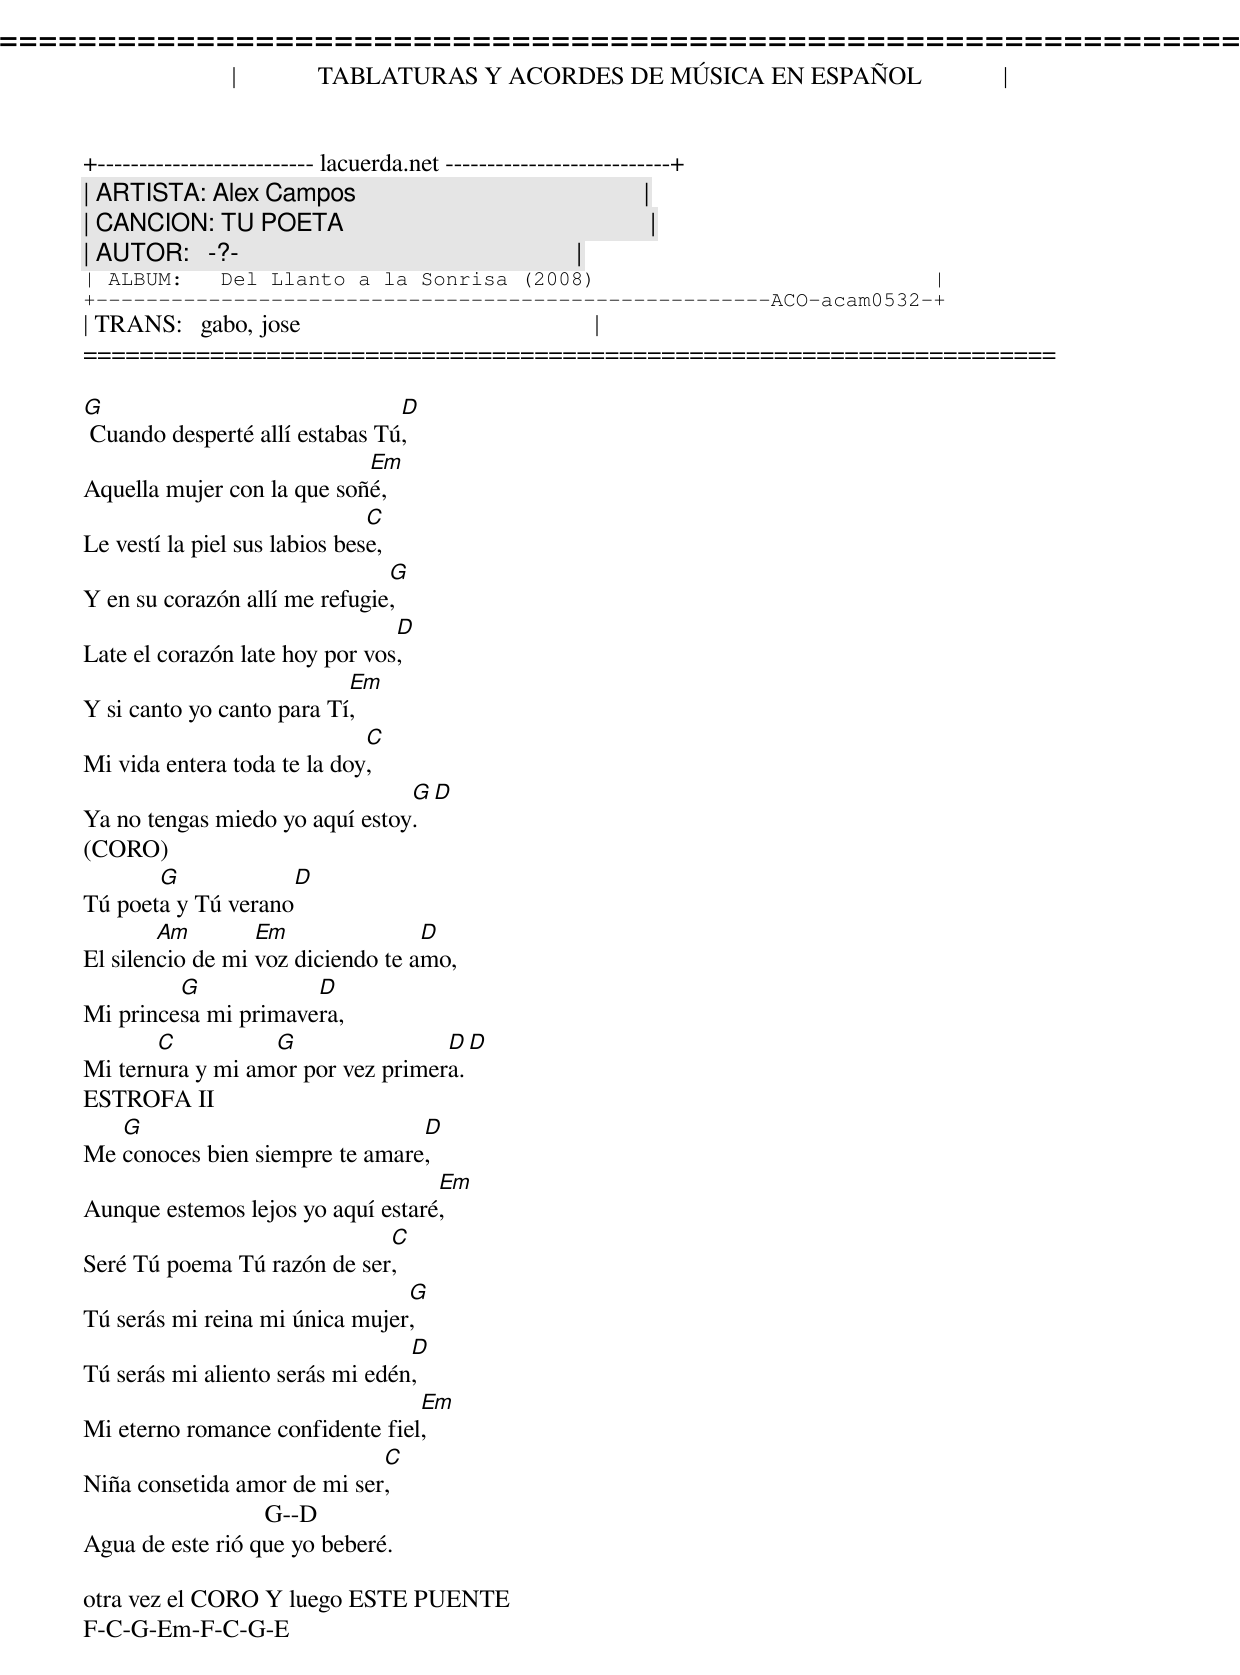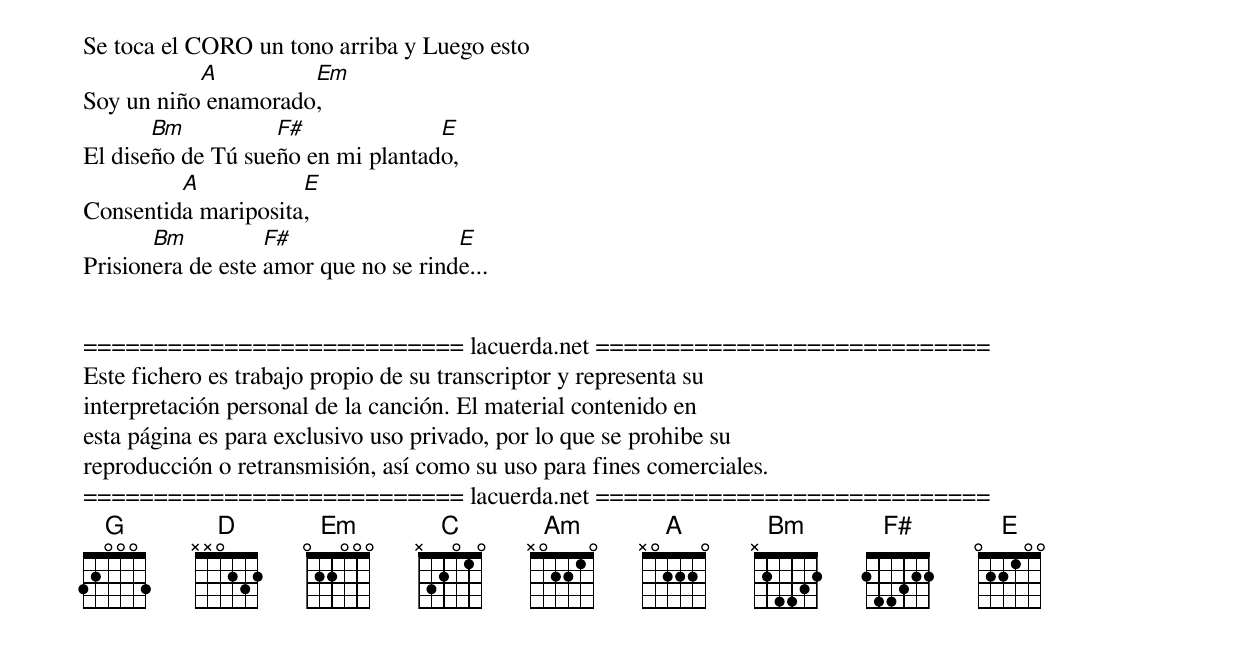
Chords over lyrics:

=====================================================================
|             TABLATURAS Y ACORDES DE MÚSICA EN ESPAÑOL             |
+-------------------------- lacuerda.net ---------------------------+
| ARTISTA: Alex Campos                                              |
| CANCION: TU POETA                                                 |
| AUTOR:   -?-                                                      |
| ALBUM:   Del Llanto a la Sonrisa (2008)                           |
+------------------------------------------------------ACO-acam0532-+
| TRANS:   gabo, jose                                               |
=====================================================================

G                               D
 Cuando desperté allí estabas Tú,
                            Em
Aquella mujer con la que soñé,
                               C
Le vestí la piel sus labios bese,
                               G
Y en su corazón allí me refugie,
                                D
Late el corazón late hoy por vos,
                           Em
Y si canto yo canto para Tí,
                             C
Mi vida entera toda te la doy,
                                G D
Ya no tengas miedo yo aquí estoy.
(CORO)
       G            D
Tú poeta y Tú verano
        Am        Em               D
El silencio de mi voz diciendo te amo,
         G            D
Mi princesa mi primavera,
       C          G                D D
Mi ternura y mi amor por vez primera.
ESTROFA II
   G                            D
Me conoces bien siempre te amare,
                                   Em
Aunque estemos lejos yo aquí estaré,
                             C
Seré Tú poema Tú razón de ser,
                                G
Tú serás mi reina mi única mujer,
                                 D
Tú serás mi aliento serás mi edén,
                                 Em
Mi eterno romance confidente fiel,
                             C
Niña consetida amor de mi ser,
                             G--D
Agua de este rió que yo beberé.

otra vez el CORO Y luego ESTE PUENTE
F-C-G-Em-F-C-G-E

Se toca el CORO un tono arriba y Luego esto
           A         Em
Soy un niño enamorado,
       Bm          F#              E
El diseño de Tú sueño en mi plantado,
         A           E
Consentida mariposita,
       Bm          F#                 E
Prisionera de este amor que no se rinde...


=========================== lacuerda.net ============================
Este fichero es trabajo propio de su transcriptor y representa su
interpretación personal de la canción. El material contenido en
esta página es para exclusivo uso privado, por lo que se prohibe su
reproducción o retransmisión, así como su uso para fines comerciales.
=========================== lacuerda.net ============================
